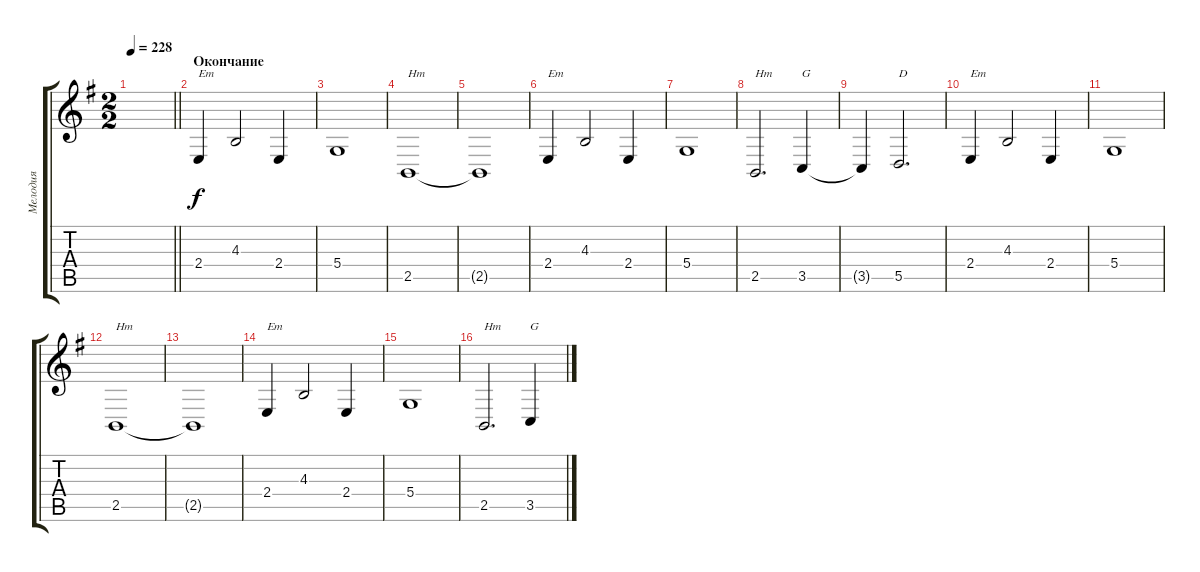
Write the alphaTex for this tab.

\track ("Мелодия" "Мелодия") {instrument accordion}
\staff {score tabs}
\tuning (E4 B3 G3 D3 A2 E2) {hide}
\ts (2 2)
\tempo 228
\clef g2
\barLineRight lightlight
\ks eminor
|
\section ("" "Окончание")
2.4.4{txt "Em" dy f} 4.3.2 2.4.4 |
5.4.1 |
2.5.1{txt "Hm"} |
2.5{t}.1 |
2.4.4{txt "Em"} 4.3.2 2.4.4 |
5.4.1 |
2.5.2{d txt "Hm                                      "} 3.5.4{txt "G"} |
3.5{t}.4 5.5.2{d txt "D"} |
2.4.4{txt "Em"} 4.3.2 2.4.4 |
5.4.1 |
2.5.1{txt "Hm"} |
2.5{t}.1 |
2.4.4{txt "Em"} 4.3.2 2.4.4 |
5.4.1 |
2.5.2{d txt "Hm"} 3.5.4{txt "G"}
